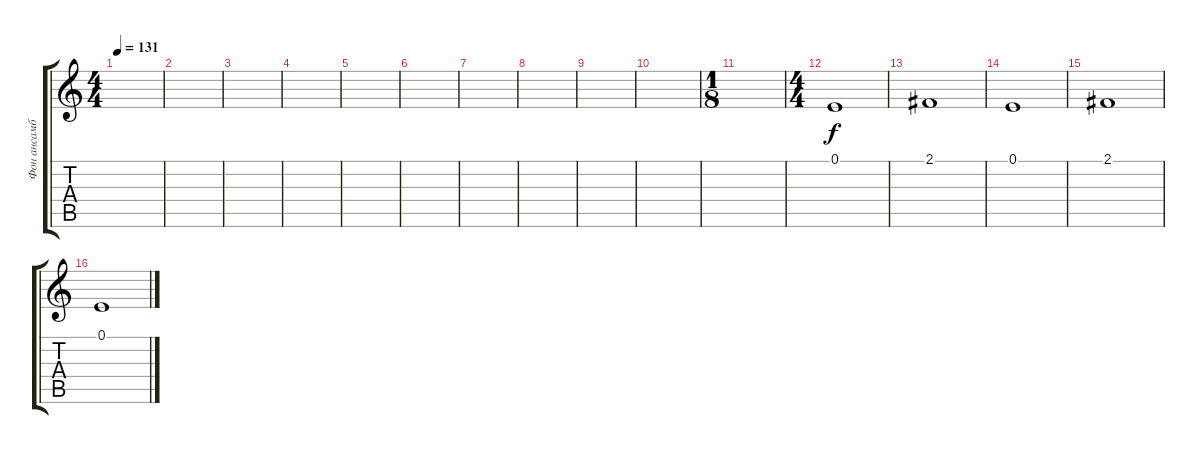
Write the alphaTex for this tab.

\track ("Фон ансамбля" "Фон ансамб") {instrument stringensemble1}
\staff {score tabs}
\tuning (E4 B3 G3 D3 A2 E2) {hide}
\ts (4 4)
\tempo 131
\clef g2
\ks c
|
|
|
|
|
|
|
|
|
|
\ts (1 8)
|
\ts (4 4)
0.1.1 |
2.1.1 |
0.1.1 |
2.1.1 |
0.1.1
